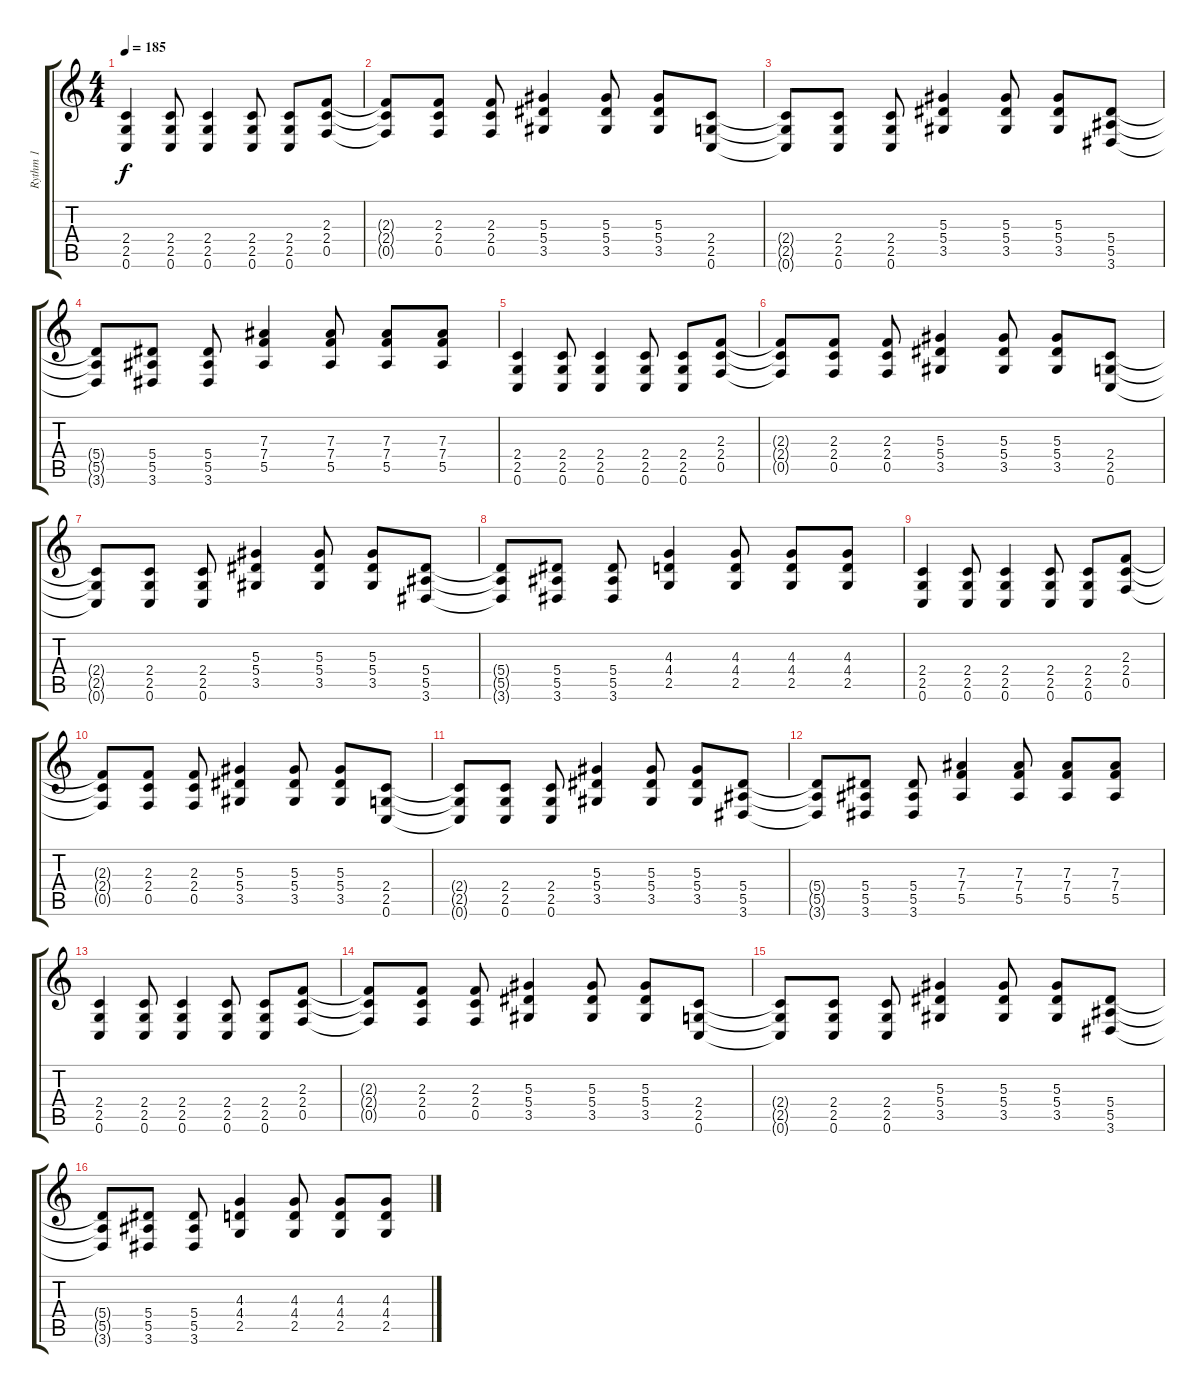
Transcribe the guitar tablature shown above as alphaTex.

\track ("Rythm 1" "Rythm 1") {instrument distortionguitar}
\staff {score tabs}
\tuning (C4 G3 Eb3 Bb2 F2 C2) {hide}
\ts (4 4)
\tempo 185
\clef g2
\ks c
(2.4 2.5 0.6).4{dy f} (2.4 2.5 0.6).8 (2.4 2.5 0.6).4 (2.4 2.5 0.6).8 (2.4 2.5 0.6).8 (2.3 2.4 0.5).8 |
(2.3{t} 2.4{t} 0.5{t}).8 (2.3 2.4 0.5).8 (2.3 2.4 0.5).8 (5.3 5.4 3.5).4 (5.3 5.4 3.5).8 (5.3 5.4 3.5).8 (2.4 2.5 0.6).8 |
(2.4{t} 2.5{t} 0.6{t}).8 (2.4 2.5 0.6).8 (2.4 2.5 0.6).8 (5.3 5.4 3.5).4 (5.3 5.4 3.5).8 (5.3 5.4 3.5).8 (5.4 5.5 3.6).8 |
(5.4{t} 5.5{t} 3.6{t}).8 (5.4 5.5 3.6).8 (5.4 5.5 3.6).8 (7.3 7.4 5.5).4 (7.3 7.4 5.5).8 (7.3 7.4 5.5).8 (7.3 7.4 5.5).8 |
(2.4 2.5 0.6).4 (2.4 2.5 0.6).8 (2.4 2.5 0.6).4 (2.4 2.5 0.6).8 (2.4 2.5 0.6).8 (2.3 2.4 0.5).8 |
(2.3{t} 2.4{t} 0.5{t}).8 (2.3 2.4 0.5).8 (2.3 2.4 0.5).8 (5.3 5.4 3.5).4 (5.3 5.4 3.5).8 (5.3 5.4 3.5).8 (2.4 2.5 0.6).8 |
(2.4{t} 2.5{t} 0.6{t}).8 (2.4 2.5 0.6).8 (2.4 2.5 0.6).8 (5.3 5.4 3.5).4 (5.3 5.4 3.5).8 (5.3 5.4 3.5).8 (5.4 5.5 3.6).8 |
(5.4{t} 5.5{t} 3.6{t}).8 (5.4 5.5 3.6).8 (5.4 5.5 3.6).8 (4.3 4.4 2.5).4 (4.3 4.4 2.5).8 (4.3 4.4 2.5).8 (4.3 4.4 2.5).8 |
(2.4 2.5 0.6).4{volume 12} (2.4 2.5 0.6).8 (2.4 2.5 0.6).4 (2.4 2.5 0.6).8 (2.4 2.5 0.6).8 (2.3 2.4 0.5).8 |
(2.3{t} 2.4{t} 0.5{t}).8 (2.3 2.4 0.5).8 (2.3 2.4 0.5).8 (5.3 5.4 3.5).4 (5.3 5.4 3.5).8 (5.3 5.4 3.5).8 (2.4 2.5 0.6).8 |
(2.4{t} 2.5{t} 0.6{t}).8 (2.4 2.5 0.6).8 (2.4 2.5 0.6).8 (5.3 5.4 3.5).4 (5.3 5.4 3.5).8 (5.3 5.4 3.5).8 (5.4 5.5 3.6).8 |
(5.4{t} 5.5{t} 3.6{t}).8 (5.4 5.5 3.6).8 (5.4 5.5 3.6).8 (7.3 7.4 5.5).4 (7.3 7.4 5.5).8 (7.3 7.4 5.5).8 (7.3 7.4 5.5).8 |
(2.4 2.5 0.6).4{volume 11} (2.4 2.5 0.6).8 (2.4 2.5 0.6).4 (2.4 2.5 0.6).8 (2.4 2.5 0.6).8 (2.3 2.4 0.5).8 |
(2.3{t} 2.4{t} 0.5{t}).8 (2.3 2.4 0.5).8 (2.3 2.4 0.5).8 (5.3 5.4 3.5).4 (5.3 5.4 3.5).8 (5.3 5.4 3.5).8 (2.4 2.5 0.6).8 |
(2.4{t} 2.5{t} 0.6{t}).8 (2.4 2.5 0.6).8 (2.4 2.5 0.6).8 (5.3 5.4 3.5).4 (5.3 5.4 3.5).8 (5.3 5.4 3.5).8 (5.4 5.5 3.6).8 |
(5.4{t} 5.5{t} 3.6{t}).8 (5.4 5.5 3.6).8 (5.4 5.5 3.6).8 (4.3 4.4 2.5).4 (4.3 4.4 2.5).8 (4.3 4.4 2.5).8 (4.3 4.4 2.5).8
